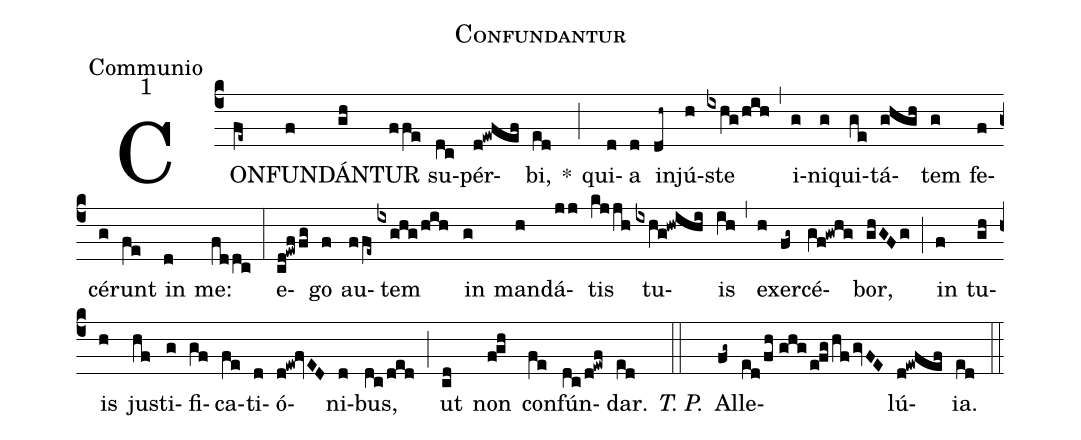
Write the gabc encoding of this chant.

name:Confundantur;
office-part:Communio;
mode:1;
%%
(c4) CON(fe~)FUN(f)DÁN(gh)TUR(ffe) su(dc)pér(d!ewfef)bi,(ed) *(;) qui(d)a(d) in(dh~)jú(h)ste(ixhg/hih) (,) i(g)ni(g)qui(ge)tá(ghgh)tem(g) fe(f)cé(g)runt(fe) in(d) me:(fddc) (:) e(cd!ewffg)go(f) au(ffe~)tem(ixghg/hih) in(g) man(h)dá(jj)tis(kjjh) tu(ixhg!hwihi)is(ih) (,) ex(h)er(fg~)cé(gf!gwhg)bor,(ghGFg) (;) in(f) tu(gh)is(h) ju(hf)sti(g)fi(gf)ca(fe)ti(d)ó(d!ew!fvED)ni(d)bus,(dc/ded) (;) ut(cd) non(f!gh) con(fe)fún(dc/d!ewf)dar.(ed) <i>T. P.</i>(::) Al(fg~)le(ed/fh//ghg/e!fg/hfgvFE)lú(d!ewfef)ia.(ed) (::)
